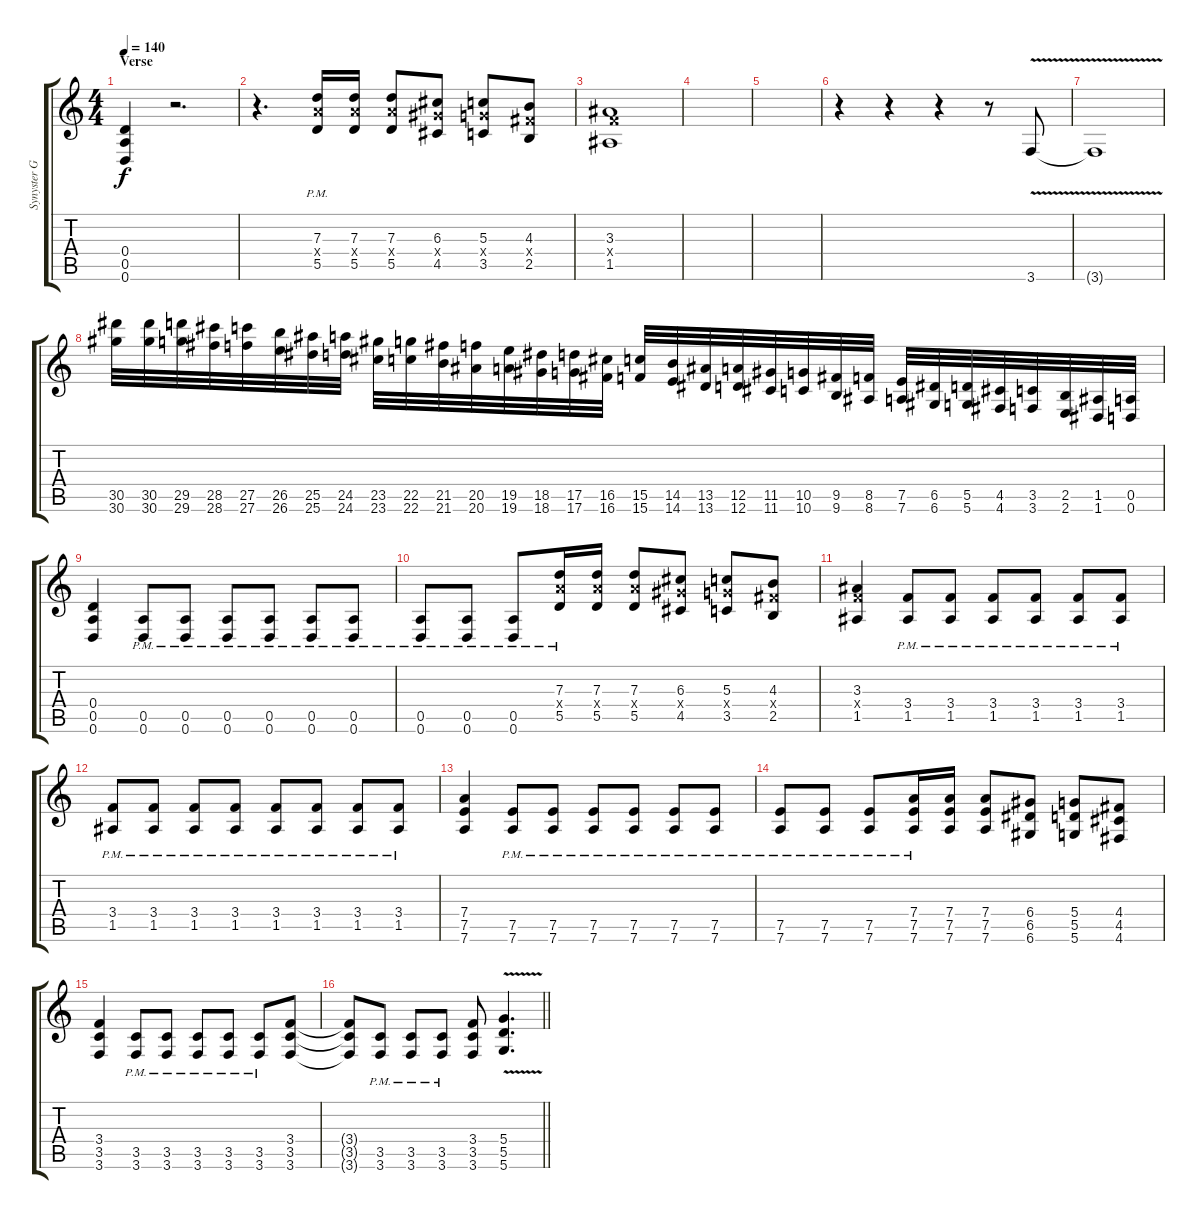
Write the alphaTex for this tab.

\track ("Synyster Gates" "Synyster G") {instrument distortionguitar}
\staff {score tabs}
\tuning (E4 B3 G3 D3 A2 D2) {hide}
\ts (4 4)
\section ("" "Verse")
\tempo 140
\clef g2
\ks c
(0.4 0.5 0.6).4{dy f} r.2{d} |
r.4{d} (7.3{pm} 7.4{pm x} 5.5{pm}).16 (7.3 7.4{x} 5.5).16 (7.3 7.4{x} 5.5).8 (6.3 6.4{x} 4.5).8 (5.3 5.4{x} 3.5).8 (4.3 4.4{x} 2.5).8 |
(3.3 3.4{x} 1.5).1 |
|
|
r.4 r.4 r.4 r.8 3.6{v}.8 |
3.6{t}.1 |
(30.5 30.6).32{instrument guitarfretnoise} (30.5 30.6).32 (29.5 29.6).32 (28.5 28.6).32 (27.5 27.6).32 (26.5 26.6).32 (25.5 25.6).32 (24.5 24.6).32 (23.5 23.6).32 (22.5 22.6).32 (21.5 21.6).32 (20.5 20.6).32 (19.5 19.6).32 (18.5 18.6).32 (17.5 17.6).32 (16.5 16.6).32 (15.5 15.6).32 (14.5 14.6).32 (13.5 13.6).32 (12.5 12.6).32 (11.5 11.6).32 (10.5 10.6).32 (9.5 9.6).32 (8.5 8.6).32 (7.5 7.6).32 (6.5 6.6).32 (5.5 5.6).32 (4.5 4.6).32 (3.5 3.6).32 (2.5 2.6).32 (1.5 1.6).32 (0.5 0.6).32 |
(0.4 0.5 0.6).4{instrument distortionguitar} (0.5{pm} 0.6{pm}).8 (0.5{pm} 0.6{pm}).8 (0.5{pm} 0.6{pm}).8 (0.5{pm} 0.6{pm}).8 (0.5{pm} 0.6{pm}).8 (0.5{pm} 0.6{pm}).8 |
(0.5{pm} 0.6{pm}).8 (0.5{pm} 0.6{pm}).8 (0.5{pm} 0.6{pm}).8 (7.3{pm} 7.4{pm x} 5.5{pm}).16 (7.3 7.4{x} 5.5).16 (7.3 7.4{x} 5.5).8 (6.3 6.4{x} 4.5).8 (5.3 5.4{x} 3.5).8 (4.3 4.4{x} 2.5).8 |
(3.3 3.4{x} 1.5).4 (3.4{pm} 1.5{pm}).8 (3.4{pm} 1.5{pm}).8 (3.4{pm} 1.5{pm}).8 (3.4{pm} 1.5{pm}).8 (3.4{pm} 1.5{pm}).8 (3.4{pm} 1.5{pm}).8 |
(3.4{pm} 1.5{pm}).8 (3.4{pm} 1.5{pm}).8 (3.4{pm} 1.5{pm}).8 (3.4{pm} 1.5{pm}).8 (3.4{pm} 1.5{pm}).8 (3.4{pm} 1.5{pm}).8 (3.4{pm} 1.5{pm}).8 (3.4{pm} 1.5{pm}).8 |
(7.4 7.5 7.6).4 (7.5{pm} 7.6{pm}).8 (7.5{pm} 7.6{pm}).8 (7.5{pm} 7.6{pm}).8 (7.5{pm} 7.6{pm}).8 (7.5{pm} 7.6{pm}).8 (7.5{pm} 7.6{pm}).8 |
(7.5{pm} 7.6{pm}).8 (7.5{pm} 7.6{pm}).8 (7.5{pm} 7.6{pm}).8 (7.4{pm} 7.5{pm} 7.6{pm}).16 (7.4 7.5 7.6).16 (7.4 7.5 7.6).8 (6.4 6.5 6.6).8 (5.4 5.5 5.6).8 (4.4 4.5 4.6).8 |
(3.4 3.5 3.6).4 (3.5{pm} 3.6{pm}).8 (3.5{pm} 3.6{pm}).8 (3.5{pm} 3.6{pm}).8 (3.5{pm} 3.6{pm}).8 (3.5{pm} 3.6{pm}).8 (3.4 3.5 3.6).8 |
\barLineRight lightlight
(3.4{t} 3.5{t} 3.6{t}).8 (3.5{pm} 3.6{pm}).8 (3.5{pm} 3.6{pm}).8 (3.5{pm} 3.6{pm}).8 (3.4 3.5 3.6).8 (5.4{v} 5.5{v} 5.6{v}).4{d}
